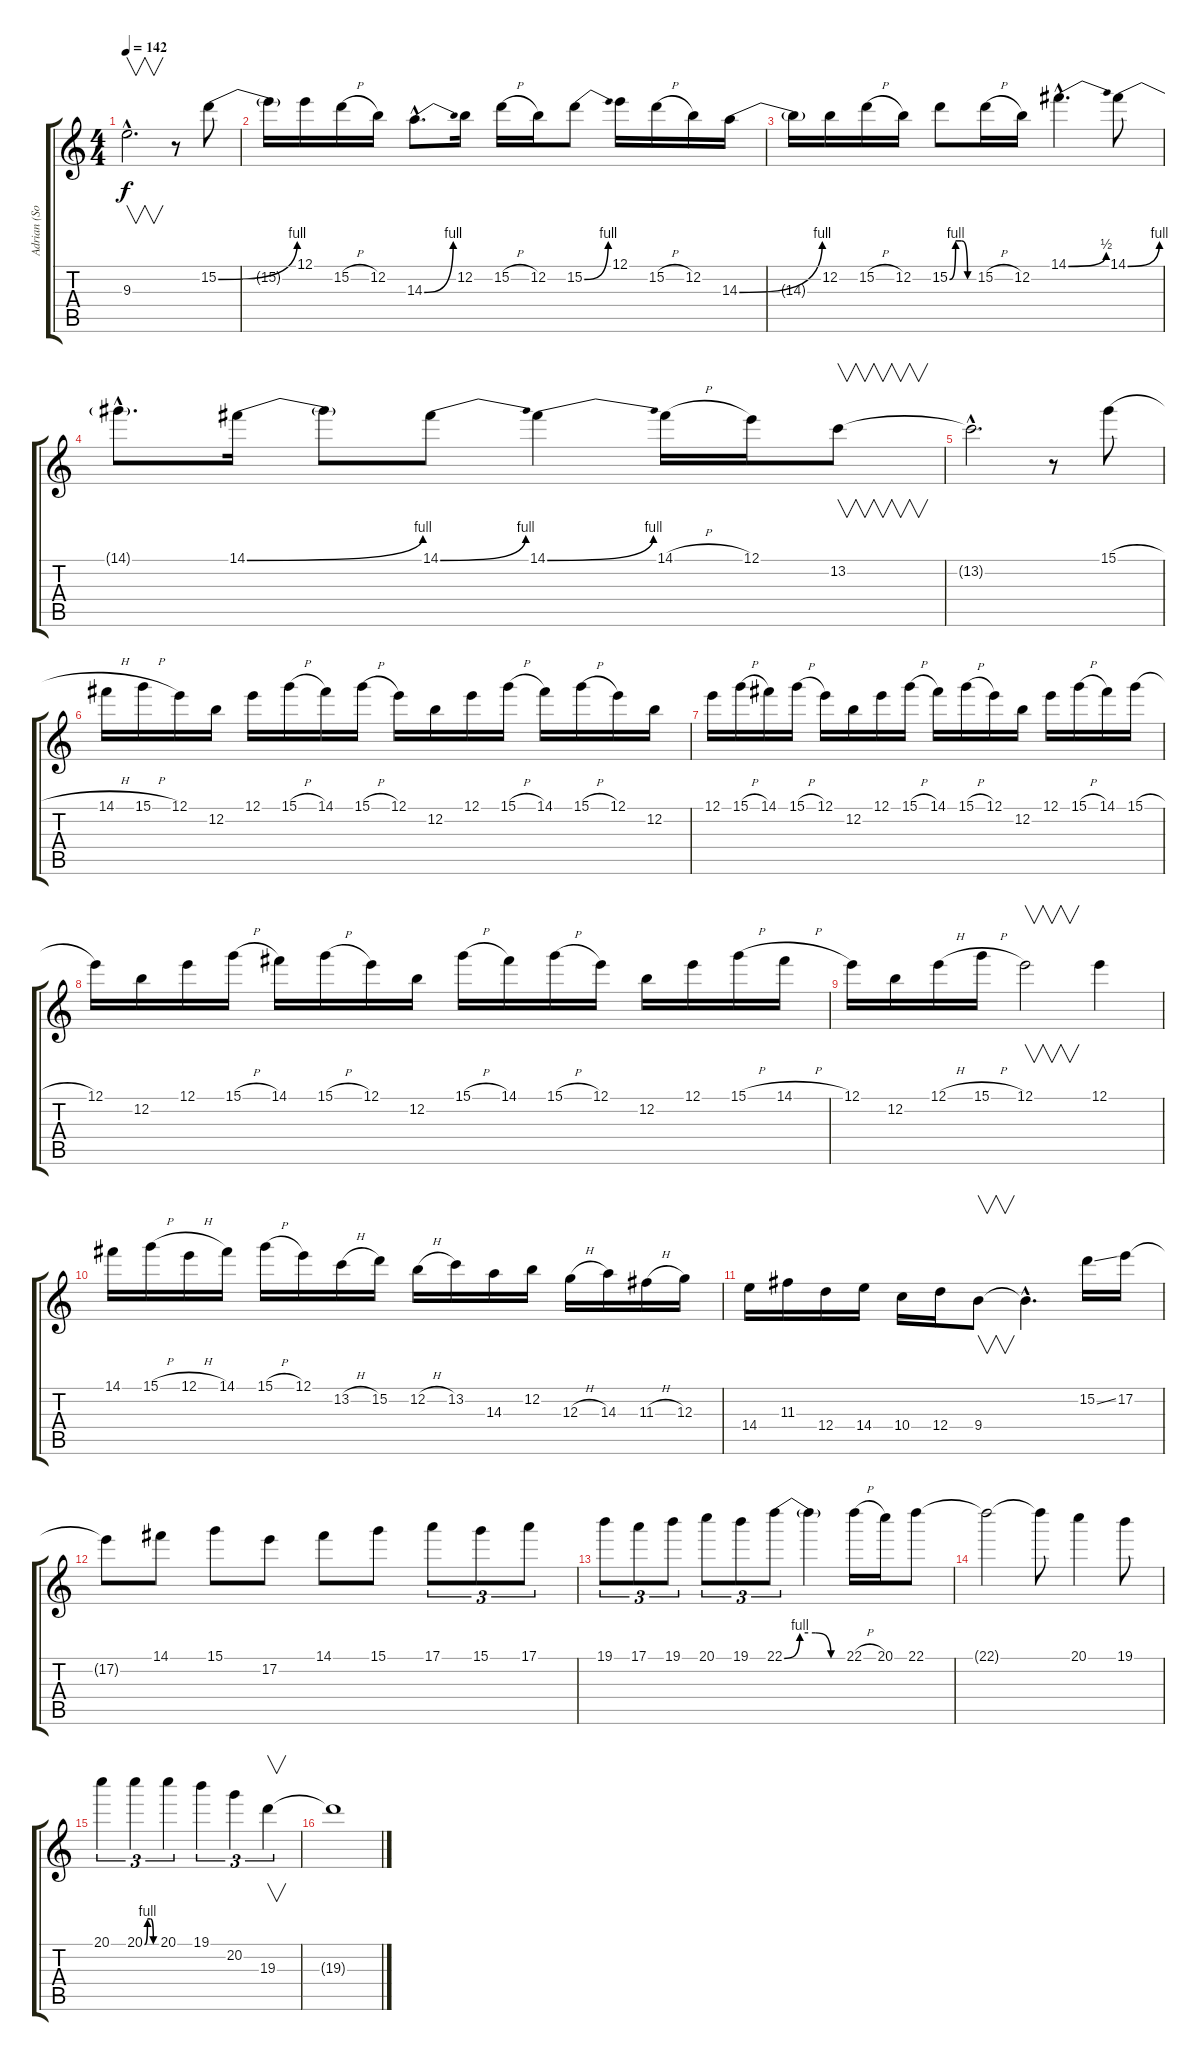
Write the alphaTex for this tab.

\track ("Adrian (Solo Guitar)" "Adrian (So") {instrument distortionguitar}
\staff {score tabs}
\tuning (E4 B3 G3 D3 A2 E2) {hide}
\ts (4 4)
\tempo 142
\clef g2
\ks c
9.3{hac}.2{v d dy f} r.8 15.2{be (bend 0 0 60 4)}.8 |
15.2{t}.16 12.1.16 15.2{h}.16 12.2.16 14.3{be (bend 0 0 60 4) hac}.8{d} 12.2.16 15.2{h}.16 12.2.16 15.2{be (bend 0 0 60 4)}.8 12.1.16 15.2{h}.16 12.2.16 14.3{be (bend 0 0 60 4)}.16 |
14.3{t}.16 12.2.16 15.2{h}.16 12.2.16 15.2{be (custom 0 0 15 4 30 4 45 0 60 0)}.8 15.2{h}.16 12.2.16 14.1{be (bend 0 0 60 2) hac}.4{d} 14.1{be (bend 0 0 60 4)}.8 |
14.1{hac t}.8{d} 14.1{be (bend 0 0 60 4)}.16 14.1{t}.8 14.1{be (bend 0 0 60 4)}.8 14.1{be (bend 0 0 60 4)}.4 14.1{h}.16 12.1.16 13.2.8{v} |
13.2{hac t}.2{d} r.8 15.1{h}.8 |
14.1{h}.16 15.1{h}.16 12.1.16 12.2.16 12.1.16 15.1{h}.16 14.1.16 15.1{h}.16 12.1.16 12.2.16 12.1.16 15.1{h}.16 14.1.16 15.1{h}.16 12.1.16 12.2.16 |
12.1.16 15.1{h}.16 14.1.16 15.1{h}.16 12.1.16 12.2.16 12.1.16 15.1{h}.16 14.1.16 15.1{h}.16 12.1.16 12.2.16 12.1.16 15.1{h}.16 14.1.16 15.1{h}.16 |
12.1.16 12.2.16 12.1.16 15.1{h}.16 14.1.16 15.1{h}.16 12.1.16 12.2.16 15.1{h}.16 14.1.16 15.1{h}.16 12.1.16 12.2.16 12.1.16 15.1{h}.16 14.1{h}.16 |
12.1.16 12.2.16 12.1{h}.16 15.1{h}.16 12.1.2{v} 12.1.4 |
14.1.16 15.1{h}.16 12.1{h}.16 14.1.16 15.1{h}.16 12.1.16 13.2{h}.16 15.2.16 12.2{h}.16 13.2.16 14.3.16 12.2.16 12.3{h}.16 14.3.16 11.3{h}.16 12.3.16 |
14.4.16 11.3.16 12.4.16 14.4.16 10.4.16 12.4.16 9.4.8{v} 9.4{hac t}.4{d} 15.2{ss}.16 17.2.16 |
17.2{t}.8 14.1.8 15.1.8 17.2.8 14.1.8 15.1.8 17.1.8{tu (3 2)} 15.1.8{tu (3 2)} 17.1.8{tu (3 2)} |
19.1.8{tu (3 2)} 17.1.8{tu (3 2)} 19.1.8{tu (3 2)} 20.1.8{tu (3 2)} 19.1.8{tu (3 2)} 22.1{be (custom 0 0 15 4 30 4 45 0 60 0)}.8{tu (3 2)} 22.1{t}.4 22.1{h}.16 20.1.16 22.1.8 |
22.1{t}.2 22.1{t}.8 20.1.4 19.1.8 |
20.1.4{tu (3 2)} 20.1{be (custom 0 0 15 4 30 4 45 0 60 0)}.4{tu (3 2)} 20.1.4{tu (3 2)} 19.1.4{tu (3 2)} 20.2.4{tu (3 2)} 19.3.4{v tu (3 2)} |
19.3{t}.1
